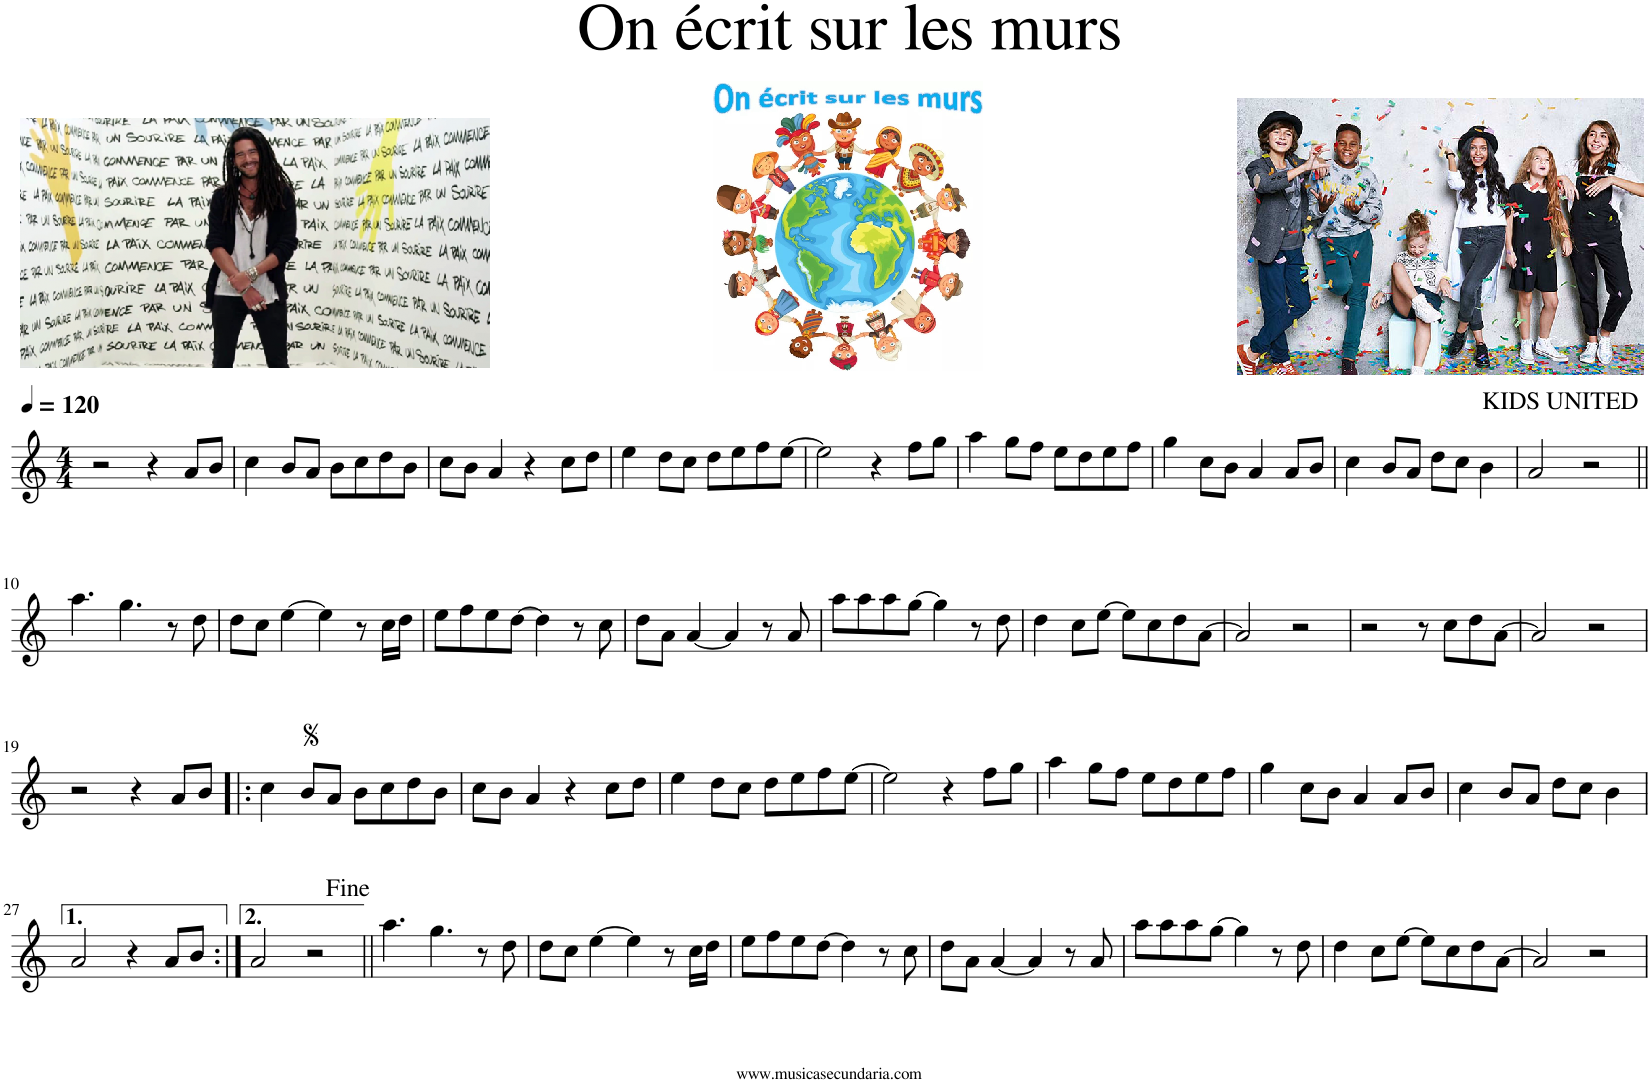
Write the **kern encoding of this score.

**kern
*part1
*staff1
*I"Flauta
*I'Fl.
*clefG2
*k[]
*M4/4
*MM120
=1
2r
4r
8a/L
8b/J
=2
4cc\
8b/L
8a/J
8b\L
8cc\
8dd\
8b\J
=3
8cc\L
8b\J
4a/
4r
8cc\L
8dd\J
=4
4ee\
8dd\L
8cc\J
8dd\L
8ee\
8ff\
[8ee\J
=5
2ee\]
4r
8ff\L
8gg\J
=6
4aa\
8gg\L
8ff\J
8ee\L
8dd\
8ee\
8ff\J
=7
4gg\
8cc\L
8b\J
4a/
8a/L
8b/J
=8
4cc\
8b/L
8a/J
8dd\L
8cc\J
4b\
=9
2a/
2r
!!LO:LB:g=z
=10||
4.aa\
4.gg\
8r
8dd\
=11
8dd\L
8cc\J
[4ee\
4ee\]
8r
16cc\LL
16dd\JJ
=12
8ee\L
8ff\
8ee\
[8dd\J
4dd\]
8r
8cc\
=13
8dd\L
8a\J
[4a/
4a/]
8r
8a/
=14
8aa\L
8aa\
8aa\
[8gg\J
4gg\]
8r
8dd\
=15
4dd\
8cc\L
[8ee\J
8ee\L]
8cc\
8dd\
[8a\J
=16
2a/]
2r
=17
2r
8r
8cc\L
8dd\
[8a\J
=18
2a/]
2r
!!LO:LB:g=z
=19
2r
4r
8a/L
8b/J
=20!|:
4cc\
8b/L
8a/J
8b\L
8cc\
8dd\
8b\J
=21
8cc\L
8b\J
4a/
4r
8cc\L
8dd\J
=22
4ee\
8dd\L
8cc\J
8dd\L
8ee\
8ff\
[8ee\J
=23
2ee\]
4r
8ff\L
8gg\J
=24
4aa\
8gg\L
8ff\J
8ee\L
8dd\
8ee\
8ff\J
=25
4gg\
8cc\L
8b\J
4a/
8a/L
8b/J
=26
4cc\
8b/L
8a/J
8dd\L
8cc\J
4b\
!!LO:LB:g=z
=27
2a/
4r
8a/L
8b/J
=28:|!
2a/
2r
=29||
4.aa\
4.gg\
8r
8dd\
=30
8dd\L
8cc\J
[4ee\
4ee\]
8r
16cc\LL
16dd\JJ
=31
8ee\L
8ff\
8ee\
[8dd\J
4dd\]
8r
8cc\
=32
8dd\L
8a\J
[4a/
4a/]
8r
8a/
=33
8aa\L
8aa\
8aa\
[8gg\J
4gg\]
8r
8dd\
=34
4dd\
8cc\L
[8ee\J
8ee\L]
8cc\
8dd\
[8a\J
=35
2a/]
2r
=
*-
